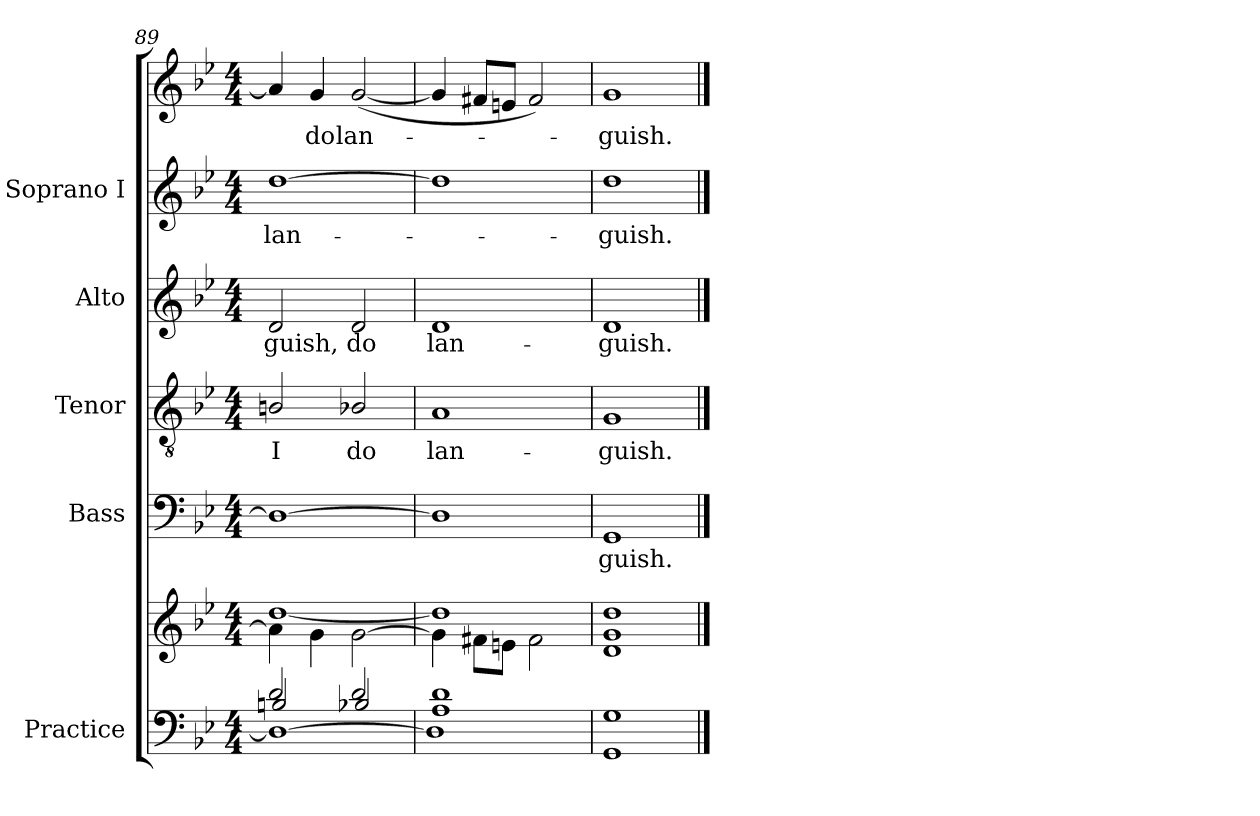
**kern	**kern	**kern	**text	**kern	**text	**kern	**text	**kern	**text	**kern	**text
*part5	*part5	*part4	*part4	*part3	*part3	*part2	*part2	*part1	*part1	*part1	*part1
*staff7	*staff6	*staff5	*staff5	*staff4	*staff4	*staff3	*staff3	*staff2	*staff2	*staff1	*staff1
*I"Practice	*	*I"Bass	*	*I"Tenor	*	*I"Alto	*	*I"Soprano I	*	*	*
*	*	*I'B	*	*I'T	*	*I'A	*	*I'S	*	*	*
*clefF4	*clefG2	*clefF4	*	*clefGv2	*	*clefG2	*	*clefG2	*	*clefG2	*
*k[b-e-]	*k[b-e-]	*k[b-e-]	*	*k[b-e-]	*	*k[b-e-]	*	*k[b-e-]	*	*k[b-e-]	*
*B-:	*B-:	*B-:	*	*B-:	*	*B-:	*	*B-:	*	*B-:	*
*M4/4	*M4/4	*M4/4	*	*M4/4	*	*M4/4	*	*M4/4	*	*M4/4	*
=89	=89	=89	=89	=89	=89	=89	=89	=89	=89	=89	=89
*^	*^	*	*	*	*	*	*	*	*	*	*
*	*^	*	*	*	*	*	*	*	*	*	*	*	*
!	!	!	!	!	!	!	!	!LO:LY:b	!	!LO:LY:b	!	!LO:LY:b	!	!
2d/	2Bn/	1D_	4a\]	[1dd	1D_	.	2Bn/	I	2d	-guish,	[1dd	lan-	4a]	.
!	!	!	!	!	!	!	!	!	!	!	!	!	!	!LO:LY:b
.	.	.	4g\	.	.	.	.	.	.	.	.	.	4g	do
!	!	!	!	!	!	!	!	!LO:LY:b	!	!LO:LY:b	!	!	!	!LO:LY:b
2d/	2B-X/	.	[2g\	.	.	.	2B-X/	do	2d	do	.	.	(<[2g	lan-
=90	=90	=90	=90	=90	=90	=90	=90	=90	=90	=90	=90	=90	=90	=90
!	!	!	!	!	!	!	!	!LO:LY:b	!	!LO:LY:b	!	!	!	!
1d\	1A	1D]	4g\]	1dd]	1D]	.	1A	lan-	1d	lan-	1dd]	.	4g]	.
.	.	.	8f#X\L	.	.	.	.	.	.	.	.	.	8f#XL	.
.	.	.	8en\J	.	.	.	.	.	.	.	.	.	8enJ	.
.	.	.	2f#\	.	.	.	.	.	.	.	.	.	2f#)	.
*	*v	*v	*	*	*	*	*	*	*	*	*	*	*	*
=91	=91	=91	=91	=91	=91	=91	=91	=91	=91	=91	=91	=91	=91
*	*	*	*^	*	*	*	*	*	*	*	*	*	*
!	!	!	!	!	!	!LO:LY:b	!	!LO:LY:b	!	!LO:LY:b	!	!LO:LY:b	!	!LO:LY:b
1G	1GG	1g	1dd	1d\	1GG	guish.	1G	-guish.	1d	-guish.	1dd	guish.	1g	guish.
*v	*v	*	*	*	*	*	*	*	*	*	*	*	*	*
*	*v	*v	*v	*	*	*	*	*	*	*	*	*	*
==	==	==	==	==	==	==	==	==	==	==	==
*-	*-	*-	*-	*-	*-	*-	*-	*-	*-	*-	*-
